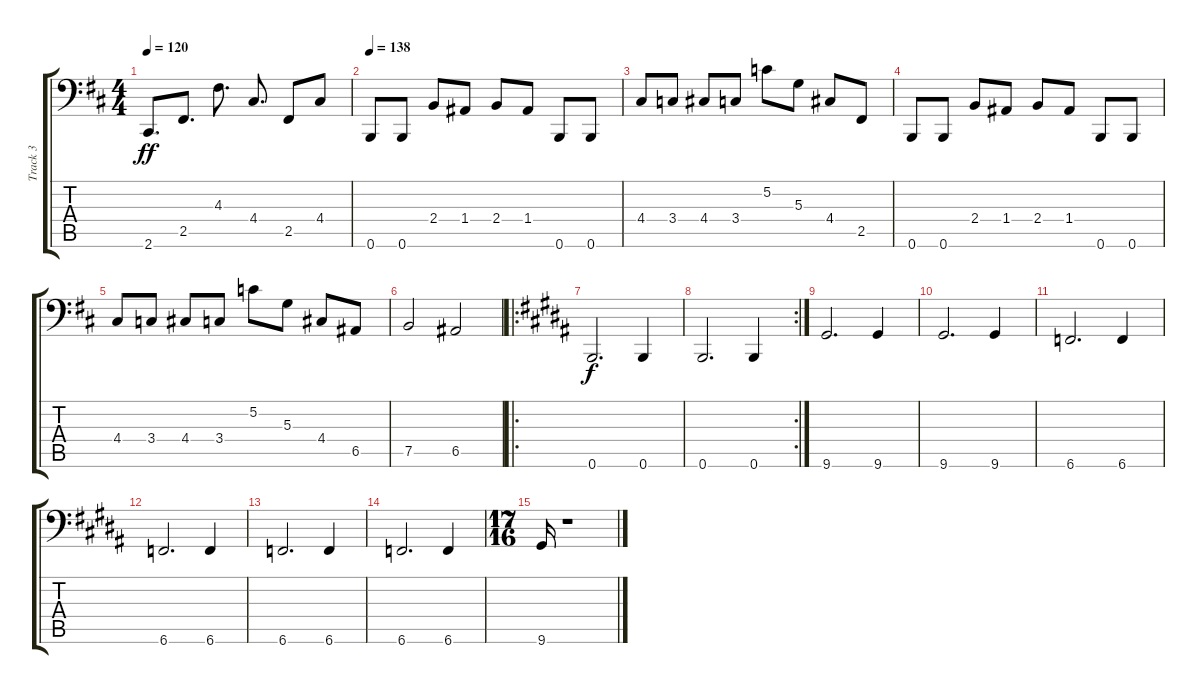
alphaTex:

\track ("Track 3" "Track 3") {instrument electricbassfinger}
\staff {score tabs}
\tuning (B2 G2 D2 A1 E1 B0) {hide}
\ts (4 4)
\tempo 120
\clef f4
\ks bminor
2.6.8{d dy ff} 2.5.8{d} 4.3.8{d} 4.4.8{d} 2.5.8 4.4.8 |
\tempo 138
0.6.8 0.6.8 2.4.8 1.4.8 2.4.8 1.4.8 0.6.8 0.6.8 |
4.4.8 3.4.8 4.4.8 3.4.8 5.2.8 5.3.8 4.4.8 2.5.8 |
0.6.8 0.6.8 2.4.8 1.4.8 2.4.8 1.4.8 0.6.8 0.6.8 |
4.4.8 3.4.8 4.4.8 3.4.8 5.2.8 5.3.8 4.4.8 6.5.8 |
7.5.2 6.5.2 |
\ro
\ks b
0.6.2{d dy f} 0.6.4 |
\rc 2
0.6.2{d} 0.6.4 |
9.6.2{d} 9.6.4 |
9.6.2{d} 9.6.4 |
6.6.2{d} 6.6.4 |
6.6.2{d} 6.6.4 |
6.6.2{d} 6.6.4 |
6.6.2{d} 6.6.4 |
\ts (17 16)
9.6.16 r.1
